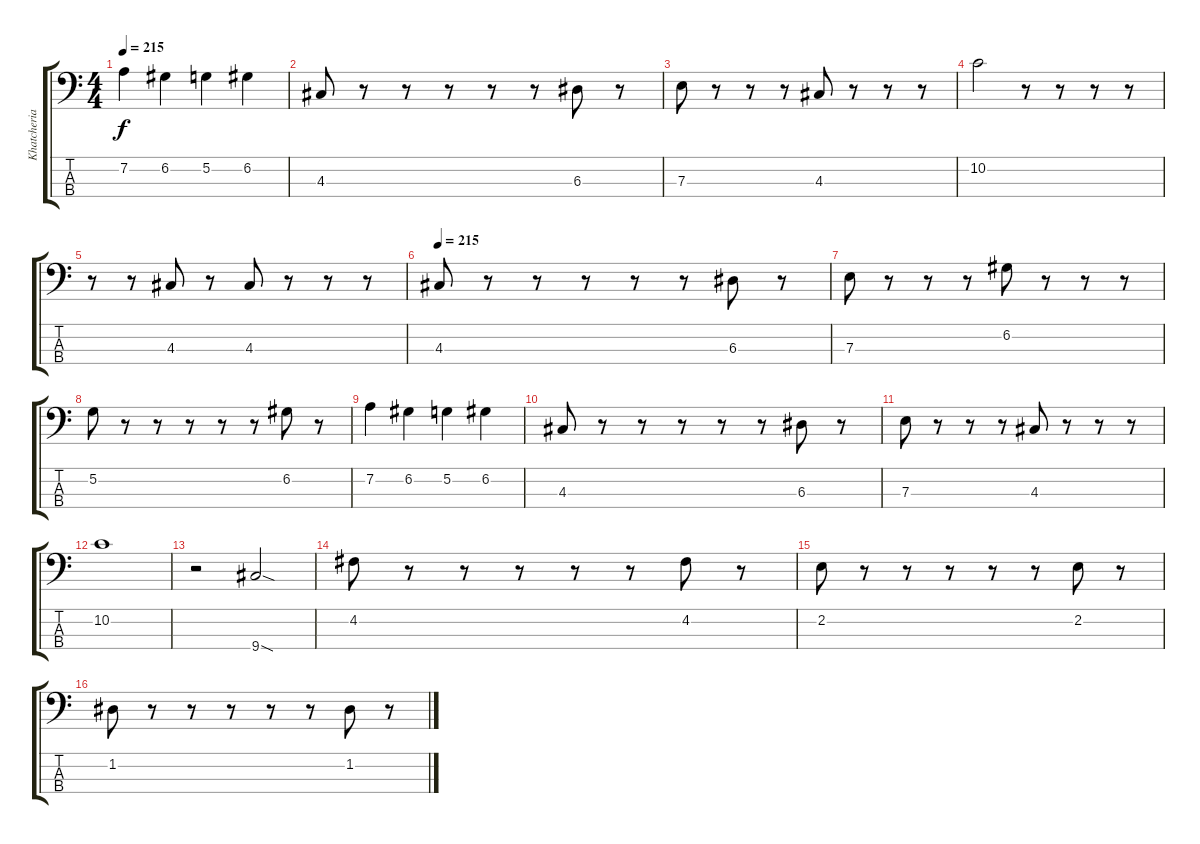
\track ("Khatcherian (bass)" "Khatcheria") {instrument electricbassfinger}
\staff {score tabs}
\tuning (G2 D2 A1 E1) {hide}
\ts (4 4)
\tempo 215
\clef f4
\ks c
7.2.4{dy f} 6.2.4 5.2.4 6.2.4 |
4.3.8 r.8 r.8 r.8 r.8 r.8 6.3.8 r.8 |
7.3.8 r.8 r.8 r.8 4.3.8 r.8 r.8 r.8 |
10.2.2 r.8 r.8 r.8 r.8 |
r.8 r.8 4.3.8 r.8 4.3.8 r.8 r.8 r.8 |
\tempo 215
4.3.8 r.8 r.8 r.8 r.8 r.8 6.3.8 r.8 |
7.3.8 r.8 r.8 r.8 6.2.8 r.8 r.8 r.8 |
5.2.8 r.8 r.8 r.8 r.8 r.8 6.2.8 r.8 |
7.2.4 6.2.4 5.2.4 6.2.4 |
4.3.8 r.8 r.8 r.8 r.8 r.8 6.3.8 r.8 |
7.3.8 r.8 r.8 r.8 4.3.8 r.8 r.8 r.8 |
10.2.1 |
r.2 9.4{sod}.2 |
4.2.8 r.8 r.8 r.8 r.8 r.8 4.2.8 r.8 |
2.2.8 r.8 r.8 r.8 r.8 r.8 2.2.8 r.8 |
1.2.8 r.8 r.8 r.8 r.8 r.8 1.2.8 r.8
